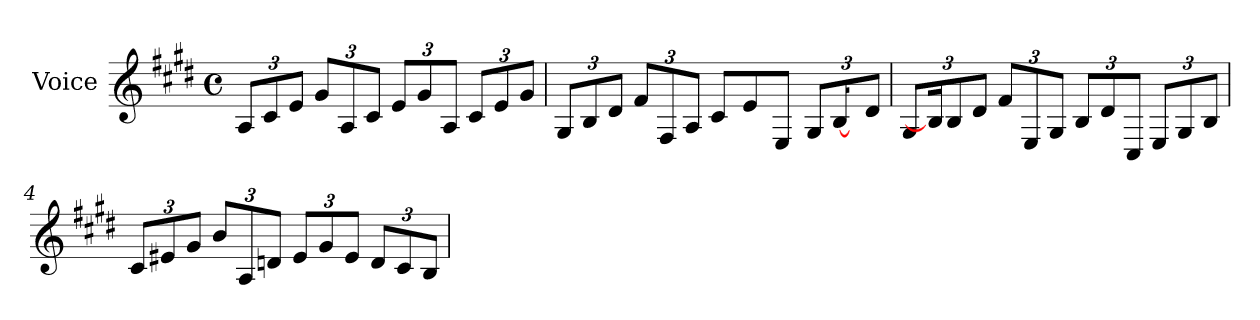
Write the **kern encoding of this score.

**kern
*part1
*staff1
*I"Voice
*I'Voice
*clefG2
*k[f#c#g#d#]
*M4/4
*met(c)
=1
12A/L
12c#/
12e/J
12g#/L
12A/
12c#/J
12e/L
12g#/
12A/J
12c#/L
12e/
12g#/J
=2
12G#/L
12B/
12d#/J
12f#/L
12F#/
12A/J
8c#/L
8e/
8E/J
12G#/L
[24B/
24ryy
12d#/J
=3
12G#/L
24B/]
12B/
12d#/J
12f#/L
12E/
12G#/J
12B/L
12d#/
12C#/J
12E/L
12G#/
12B/J
=4
12c#/L
12e#X/
12g#/J
12b/L
12A/
12dn/J
12e#/L
12g#/
12e#/J
12d/L
12c#/
12B/J
=
*-
